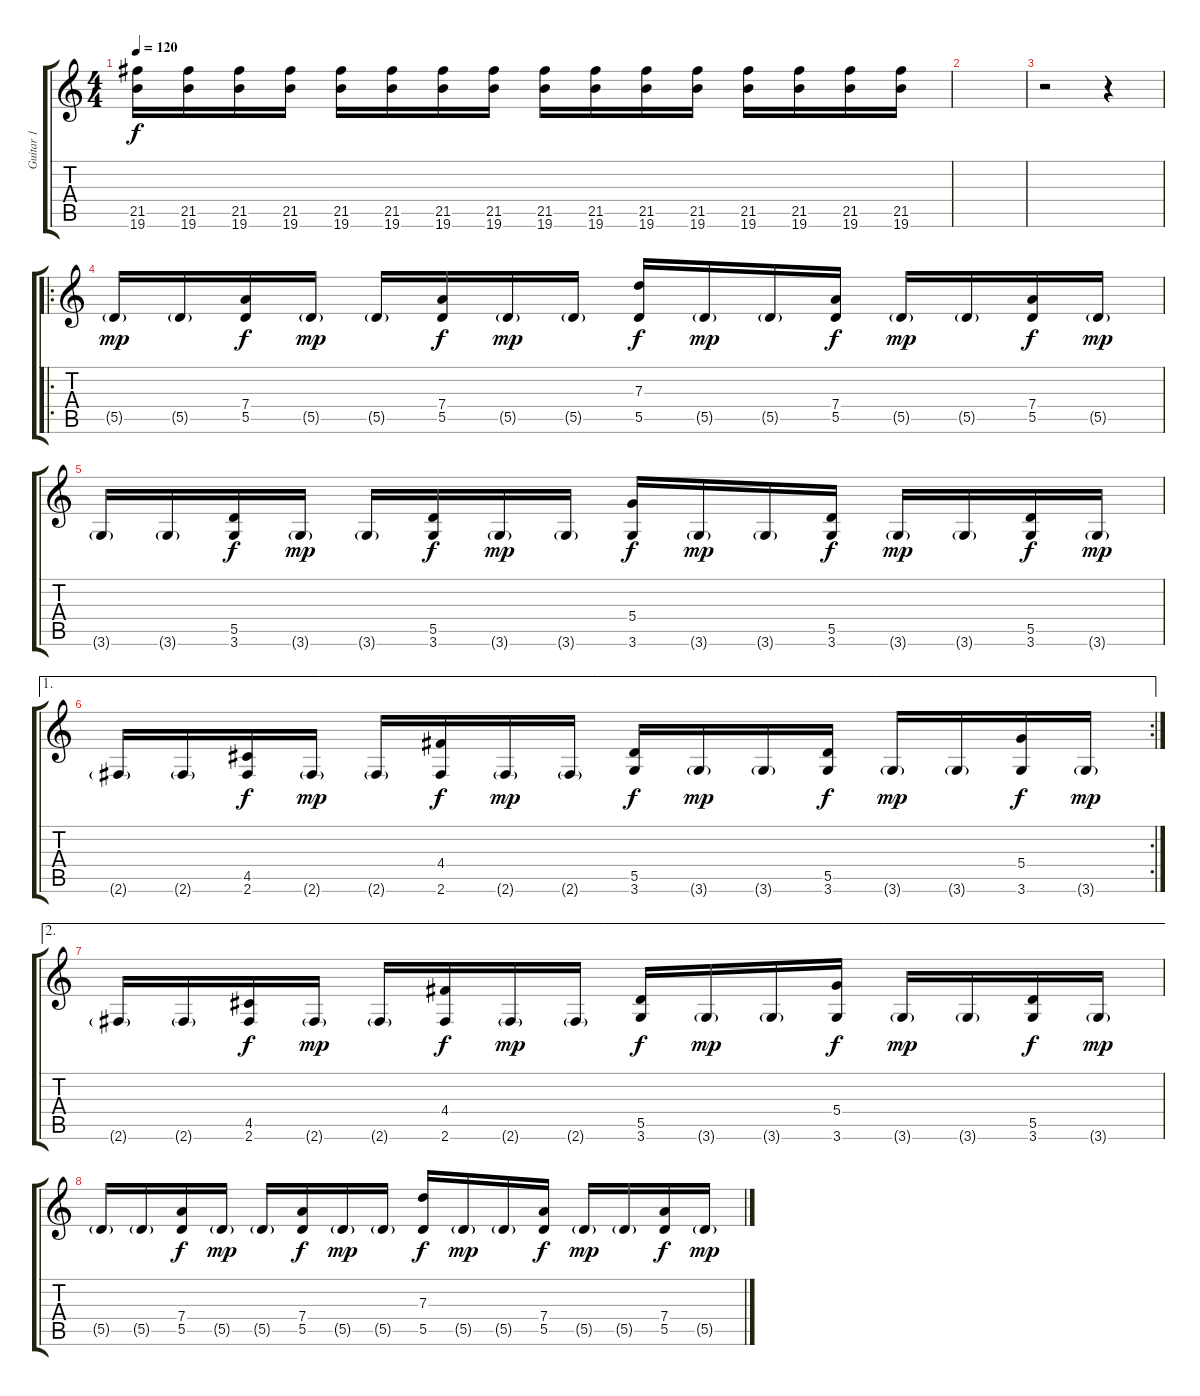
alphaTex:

\track ("Guitar 1" "Guitar 1") {instrument overdrivenguitar}
\staff {score tabs}
\tuning (E4 B3 G3 D3 A2 E2) {hide}
\ts (4 4)
\tempo 120
\clef g2
\ks c
(21.5 19.6).16{dy f} (21.5 19.6).16 (21.5 19.6).16 (21.5 19.6).16 (21.5 19.6).16 (21.5 19.6).16 (21.5 19.6).16 (21.5 19.6).16 (21.5 19.6).16 (21.5 19.6).16 (21.5 19.6).16 (21.5 19.6).16 (21.5 19.6).16 (21.5 19.6).16 (21.5 19.6).16 (21.5 19.6).16 |
|
r.2 r.4 |
\ro
5.5{g}.16{dy mp} 5.5{g}.16 (7.4 5.5).16{dy f} 5.5{g}.16{dy mp} 5.5{g}.16 (7.4 5.5).16{dy f} 5.5{g}.16{dy mp} 5.5{g}.16 (7.3 5.5).16{dy f} 5.5{g}.16{dy mp} 5.5{g}.16 (7.4 5.5).16{dy f} 5.5{g}.16{dy mp} 5.5{g}.16 (7.4 5.5).16{dy f} 5.5{g}.16{dy mp} |
3.6{g}.16 3.6{g}.16 (5.5 3.6).16{dy f} 3.6{g}.16{dy mp} 3.6{g}.16 (5.5 3.6).16{dy f} 3.6{g}.16{dy mp} 3.6{g}.16 (5.4 3.6).16{dy f} 3.6{g}.16{dy mp} 3.6{g}.16 (5.5 3.6).16{dy f} 3.6{g}.16{dy mp} 3.6{g}.16 (5.5 3.6).16{dy f} 3.6{g}.16{dy mp} |
\ae 1
\rc 2
2.6{g}.16 2.6{g}.16 (4.5 2.6).16{dy f} 2.6{g}.16{dy mp} 2.6{g}.16 (4.4 2.6).16{dy f} 2.6{g}.16{dy mp} 2.6{g}.16 (5.5 3.6).16{dy f} 3.6{g}.16{dy mp} 3.6{g}.16 (5.5 3.6).16{dy f} 3.6{g}.16{dy mp} 3.6{g}.16 (5.4 3.6).16{dy f} 3.6{g}.16{dy mp} |
\ae 2
2.6{g}.16 2.6{g}.16 (4.5 2.6).16{dy f} 2.6{g}.16{dy mp} 2.6{g}.16 (4.4 2.6).16{dy f} 2.6{g}.16{dy mp} 2.6{g}.16 (5.5 3.6).16{dy f} 3.6{g}.16{dy mp} 3.6{g}.16 (5.4 3.6).16{dy f} 3.6{g}.16{dy mp} 3.6{g}.16 (5.5 3.6).16{dy f} 3.6{g}.16{dy mp} |
5.5{g}.16 5.5{g}.16 (7.4 5.5).16{dy f} 5.5{g}.16{dy mp} 5.5{g}.16 (7.4 5.5).16{dy f} 5.5{g}.16{dy mp} 5.5{g}.16 (7.3 5.5).16{dy f} 5.5{g}.16{dy mp} 5.5{g}.16 (7.4 5.5).16{dy f} 5.5{g}.16{dy mp} 5.5{g}.16 (7.4 5.5).16{dy f} 5.5{g}.16{dy mp}
